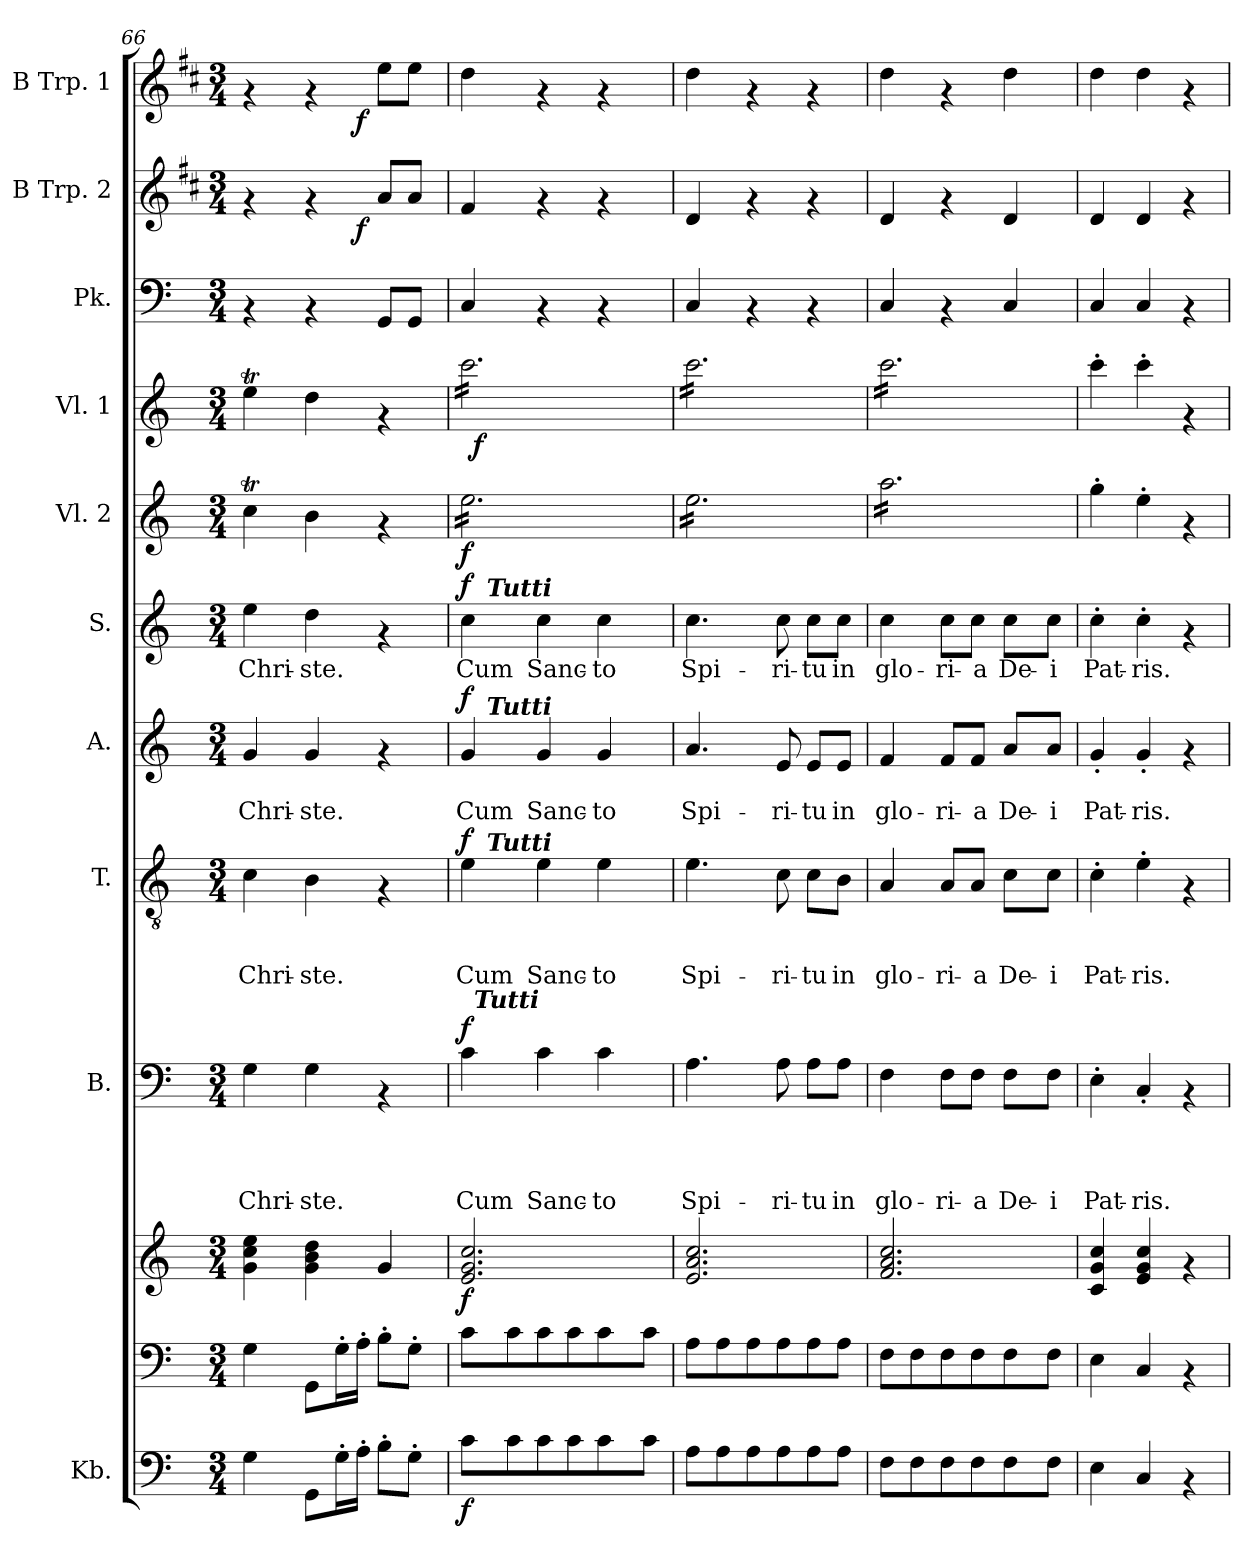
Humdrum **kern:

**kern	**dynam	**kern	**kern	**dynam	**kern	**text	**text	**text	**text	**dynam	**kern	**text	**text	**text	**dynam	**kern	**text	**text	**dynam	**kern	**text	**dynam	**kern	**dynam	**kern	**dynam	**kern	**kern	**dynam	**kern	**dynam
*part12	*part12	*part11	*part10	*part10	*part9	*part9	*part9	*part9	*part9	*part9	*part8	*part8	*part8	*part8	*part8	*part7	*part7	*part7	*part7	*part6	*part6	*part6	*part5	*part5	*part4	*part4	*part3	*part2	*part2	*part1	*part1
*staff12	*staff12	*staff11	*staff10	*staff10	*staff9	*staff9	*staff9	*staff9	*staff9	*staff9	*staff8	*staff8	*staff8	*staff8	*staff8	*staff7	*staff7	*staff7	*staff7	*staff6	*staff6	*staff6	*staff5	*staff5	*staff4	*staff4	*staff3	*staff2	*staff2	*staff1	*staff1
*I"Kb.	*	*	*	*	*I"B.	*	*	*	*	*	*I"T.	*	*	*	*	*I"A.	*	*	*	*I"S.	*	*	*I"Vl. 2	*	*I"Vl. 1	*	*I"Pk.	*I"B Trp. 2	*	*I"B Trp. 1	*
*I'Kb.	*	*	*	*	*I'B.	*	*	*	*	*	*I'T.	*	*	*	*	*I'A.	*	*	*	*I'S.	*	*	*I'Vl. 2	*	*I'Vl. 1	*	*I'Pk.	*I'B Trp. 2	*	*I'B Trp. 1	*
!!LO:PB:g=z
*clefF4	*	*clefF4	*clefG2	*	*clefF4	*	*	*	*	*	*clefGv2	*	*	*	*	*clefG2	*	*	*	*clefG2	*	*	*clefG2	*	*clefG2	*	*clefF4	*clefG2	*	*clefG2	*
*	*	*	*	*	*	*	*	*	*	*	*	*	*	*	*	*	*	*	*	*	*	*	*	*	*	*	*	*ITrd1c2	*	*ITrd1c2	*
*k[]	*	*k[]	*k[]	*	*k[]	*	*	*	*	*	*k[]	*	*	*	*	*k[]	*	*	*	*k[]	*	*	*k[]	*	*k[]	*	*k[]	*k[]	*	*k[]	*
*C:	*	*C:	*C:	*	*C:	*	*	*	*	*	*C:	*	*	*	*	*C:	*	*	*	*C:	*	*	*C:	*	*C:	*	*C:	*C:	*	*C:	*
*M3/4	*	*M3/4	*M3/4	*	*M3/4	*	*	*	*	*	*M3/4	*	*	*	*	*M3/4	*	*	*	*M3/4	*	*	*M3/4	*	*M3/4	*	*M3/4	*M3/4	*	*M3/4	*
=66	=66	=66	=66	=66	=66	=66	=66	=66	=66	=66	=66	=66	=66	=66	=66	=66	=66	=66	=66	=66	=66	=66	=66	=66	=66	=66	=66	=66	=66	=66	=66
!	!	!	!	!	!	!	!	!	!LO:LY:b	!	!	!	!	!LO:LY:b	!	!	!	!LO:LY:b	!	!	!LO:LY:b	!	!	!	!	!	!	!	!	!	!
*	*	*	*	*	*	*	*	*	*	*	*	*	*	*	*	*	*	*	*	*	*	*	*	*	*	*	*	*^	*	*^	*
4G\	.	4G\	4g\ 4cc\ 4ee\	.	4G\	.	.	.	Chri-	.	4c\	.	.	Chri-	.	4g/	.	Chri-	.	4ee\	Chri-	.	4ccT\	.	4eet\	.	4rAA	4rf	4..ryy	.	4rf	4..ryy	.
!	!	!	!	!	!	!	!	!	!LO:LY:b	!	!	!	!	!LO:LY:b	!	!	!	!LO:LY:b	!	!	!LO:LY:b	!	!	!	!	!	!	!	!	!	!	!	!
8GG\L	.	8GG\L	4g\ 4b\ 4dd\	.	4G\	.	.	.	-ste.	.	4B\	.	.	-ste.	.	4g/	.	-ste.	.	4dd\	-ste.	.	4b\	.	4dd\	.	4rAA	4rf	.	.	4rf	.	.
16G'>\L	.	16G'>\L	.	.	.	.	.	.	.	.	.	.	.	.	.	.	.	.	.	.	.	.	.	.	.	.	.	.	.	.	.	.	.
!	!	!	!	!	!	!	!	!	!	!	!	!	!	!	!	!	!	!	!	!	!	!	!	!	!	!	!	!	!	!LO:DY:b	!	!	!LO:DY:b
16A'>\JJ	.	16A'>\JJ	.	.	.	.	.	.	.	.	.	.	.	.	.	.	.	.	.	.	.	.	.	.	.	.	.	.	4ryy	f	.	4ryy	f
8B'>\L	.	8B'>\L	4g/	.	4rAA	.	.	.	.	.	4rF	.	.	.	.	4rf	.	.	.	4rf	.	.	4rf	.	4rf	.	8GG/L	8g/L	.	.	8dd\L	.	.
8G'>\J	.	8G'>\J	.	.	.	.	.	.	.	.	.	.	.	.	.	.	.	.	.	.	.	.	.	.	.	.	8GG/J	8g/J	.	.	8dd\J	.	.
.	.	.	.	.	.	.	.	.	.	.	.	.	.	.	.	.	.	.	.	.	.	.	.	.	.	.	.	.	16ryy	.	.	16ryy	.
=67	=67	=67	=67	=67	=67	=67	=67	=67	=67	=67	=67	=67	=67	=67	=67	=67	=67	=67	=67	=67	=67	=67	=67	=67	=67	=67	=67	=67	=67	=67	=67	=67	=67
!	!LO:DY:b	!	!	!LO:DY:b	!	!	!	!	!LO:LY:b	!LO:DY:a	!	!	!	!LO:LY:b	!LO:DY:a	!	!	!LO:LY:b	!LO:DY:a	!	!LO:LY:b	!LO:DY:a	!	!LO:DY:b	!	!	!	!	!	!	!	!	!
*	*	*	*	*	*	*	*	*	*	*	*	*	*	*	*	*	*	*	*	*	*	*	*	*	*	*	*	*v	*v	*	*	*	*
*	*	*	*	*	*^	*	*	*	*	*	*^	*	*	*	*	*^	*	*	*	*^	*	*	*	*	*^	*	*	*	*	*v	*v	*
*	*	*	*	*	*	*	*	*	*	*	*	*	*	*	*	*	*	*	*	*	*	*	*	*	*	*	*tremolo	*	*	*	*	*	*	*	*	*
*	*	*	*	*	*	*	*	*	*	*	*	*	*	*	*	*	*	*	*	*	*	*	*	*	*	*	*	*	*tremolo	*	*	*	*	*	*	*
8c\L	f	8c\L	2.e/ 2.g/ 2.cc/	f	4c\	32ryy	.	.	.	Cum	f	4e\	16ryy	.	.	Cum	f	4g/	16ryy	.	Cum	f	4cc\	16ryy	Cum	f	16ee\LL	f	16ccc\LL	32ryy	.	4C/	4e/	.	4cc\	.
!	!	!	!	!	!	!LO:TX:a:Bi:t=Tutti	!	!	!	!	!	!	!	!	!	!	!	!	!	!	!	!	!	!	!	!	!	!	!	!	!	!	!	!	!	!
!	!	!	!	!	!	!	!	!	!	!	!	!	!	!	!	!	!	!	!	!	!	!	!	!	!	!	!	!	!	!	!LO:DY:b	!	!	!	!	!
.	.	.	.	.	.	2ryy	.	.	.	.	.	.	.	.	.	.	.	.	.	.	.	.	.	.	.	.	.	.	.	2ryy	f	.	.	.	.	.
!	!	!	!	!	!	!	!	!	!	!	!	!	!	!	!	!	!	!	!	!	!	!	!	!LO:TX:a:Bi:t=Tutti	!	!	!	!	!	!	!	!	!	!	!	!
!	!	!	!	!	!	!	!	!	!	!	!	!	!	!	!	!	!	!	!LO:TX:a:Bi:t=Tutti	!	!	!	!	!	!	!	!	!	!	!	!	!	!	!	!	!
!	!	!	!	!	!	!	!	!	!	!	!	!	!LO:TX:a:Bi:t=Tutti	!	!	!	!	!	!	!	!	!	!	!	!	!	!	!	!	!	!	!	!	!	!	!
.	.	.	.	.	.	.	.	.	.	.	.	.	2ryy	.	.	.	.	.	2ryy	.	.	.	.	2ryy	.	.	16ee\	.	16ccc\	.	.	.	.	.	.	.
8c\	.	8c\	.	.	.	.	.	.	.	.	.	.	.	.	.	.	.	.	.	.	.	.	.	.	.	.	16ee\	.	16ccc\	.	.	.	.	.	.	.
.	.	.	.	.	.	.	.	.	.	.	.	.	.	.	.	.	.	.	.	.	.	.	.	.	.	.	16ee\	.	16ccc\	.	.	.	.	.	.	.
!	!	!	!	!	!	!	!	!	!	!LO:LY:b	!	!	!	!	!	!LO:LY:b	!	!	!	!	!LO:LY:b	!	!	!	!LO:LY:b	!	!	!	!	!	!	!	!	!	!	!
8c\	.	8c\	.	.	4c\	.	.	.	.	Sanc-	.	4e\	.	.	.	Sanc-	.	4g/	.	.	Sanc-	.	4cc\	.	Sanc-	.	16ee\	.	16ccc\	.	.	4rAA	4rf	.	4rf	.
.	.	.	.	.	.	.	.	.	.	.	.	.	.	.	.	.	.	.	.	.	.	.	.	.	.	.	16ee\	.	16ccc\	.	.	.	.	.	.	.
8c\	.	8c\	.	.	.	.	.	.	.	.	.	.	.	.	.	.	.	.	.	.	.	.	.	.	.	.	16ee\	.	16ccc\	.	.	.	.	.	.	.
.	.	.	.	.	.	.	.	.	.	.	.	.	.	.	.	.	.	.	.	.	.	.	.	.	.	.	16ee\	.	16ccc\	.	.	.	.	.	.	.
!	!	!	!	!	!	!	!	!	!	!LO:LY:b	!	!	!	!	!	!LO:LY:b	!	!	!	!	!LO:LY:b	!	!	!	!LO:LY:b	!	!	!	!	!	!	!	!	!	!	!
8c\	.	8c\	.	.	4c\	.	.	.	.	-to	.	4e\	.	.	.	-to	.	4g/	.	.	-to	.	4cc\	.	-to	.	16ee\	.	16ccc\	.	.	4rAA	4rf	.	4rf	.
.	.	.	.	.	.	8..ryy	.	.	.	.	.	.	.	.	.	.	.	.	.	.	.	.	.	.	.	.	.	.	.	8..ryy	.	.	.	.	.	.
.	.	.	.	.	.	.	.	.	.	.	.	.	8.ryy	.	.	.	.	.	8.ryy	.	.	.	.	8.ryy	.	.	16ee\	.	16ccc\	.	.	.	.	.	.	.
8c\J	.	8c\J	.	.	.	.	.	.	.	.	.	.	.	.	.	.	.	.	.	.	.	.	.	.	.	.	16ee\	.	16ccc\	.	.	.	.	.	.	.
.	.	.	.	.	.	.	.	.	.	.	.	.	.	.	.	.	.	.	.	.	.	.	.	.	.	.	16ee\JJ	.	16ccc\JJ	.	.	.	.	.	.	.
=68	=68	=68	=68	=68	=68	=68	=68	=68	=68	=68	=68	=68	=68	=68	=68	=68	=68	=68	=68	=68	=68	=68	=68	=68	=68	=68	=68	=68	=68	=68	=68	=68	=68	=68	=68	=68
!	!	!	!	!	!	!	!	!	!	!LO:LY:b	!	!	!	!	!	!LO:LY:b	!	!	!	!	!LO:LY:b	!	!	!	!LO:LY:b	!	!	!	!	!	!	!	!	!	!	!
*	*	*	*	*	*v	*v	*	*	*	*	*	*	*	*	*	*	*	*v	*v	*	*	*	*v	*v	*	*	*	*	*v	*v	*	*	*	*	*	*
*	*	*	*	*	*	*	*	*	*	*	*v	*v	*	*	*	*	*	*	*	*	*	*	*	*	*	*	*	*	*	*	*	*
8A\L	.	8A\L	2.e/ 2.a/ 2.cc/	.	4.A\	.	.	.	Spi-	.	4.e\	.	.	Spi-	.	4.a/	.	Spi-	.	4.cc\	Spi-	.	16ee\LL	.	16ccc\LL	.	4C/	4c/	.	4cc\	.
.	.	.	.	.	.	.	.	.	.	.	.	.	.	.	.	.	.	.	.	.	.	.	16ee\	.	16ccc\	.	.	.	.	.	.
8A\	.	8A\	.	.	.	.	.	.	.	.	.	.	.	.	.	.	.	.	.	.	.	.	16ee\	.	16ccc\	.	.	.	.	.	.
.	.	.	.	.	.	.	.	.	.	.	.	.	.	.	.	.	.	.	.	.	.	.	16ee\	.	16ccc\	.	.	.	.	.	.
8A\	.	8A\	.	.	.	.	.	.	.	.	.	.	.	.	.	.	.	.	.	.	.	.	16ee\	.	16ccc\	.	4rAA	4rf	.	4rf	.
.	.	.	.	.	.	.	.	.	.	.	.	.	.	.	.	.	.	.	.	.	.	.	16ee\	.	16ccc\	.	.	.	.	.	.
!	!	!	!	!	!	!	!	!	!LO:LY:b	!	!	!	!	!LO:LY:b	!	!	!	!LO:LY:b	!	!	!LO:LY:b	!	!	!	!	!	!	!	!	!	!
8A\	.	8A\	.	.	8A\	.	.	.	-ri-	.	8c\	.	.	-ri-	.	8e/	.	-ri-	.	8cc\	-ri-	.	16ee\	.	16ccc\	.	.	.	.	.	.
.	.	.	.	.	.	.	.	.	.	.	.	.	.	.	.	.	.	.	.	.	.	.	16ee\	.	16ccc\	.	.	.	.	.	.
!	!	!	!	!	!	!	!	!	!LO:LY:b	!	!	!	!	!LO:LY:b	!	!	!	!LO:LY:b	!	!	!LO:LY:b	!	!	!	!	!	!	!	!	!	!
8A\	.	8A\	.	.	8A\L	.	.	.	-tu	.	8c\L	.	.	-tu	.	8e/L	.	-tu	.	8cc\L	-tu	.	16ee\	.	16ccc\	.	4rAA	4rf	.	4rf	.
.	.	.	.	.	.	.	.	.	.	.	.	.	.	.	.	.	.	.	.	.	.	.	16ee\	.	16ccc\	.	.	.	.	.	.
!	!	!	!	!	!	!	!	!	!LO:LY:b	!	!	!	!	!LO:LY:b	!	!	!	!LO:LY:b	!	!	!LO:LY:b	!	!	!	!	!	!	!	!	!	!
8A\J	.	8A\J	.	.	8A\J	.	.	.	in	.	8B\J	.	.	in	.	8e/J	.	in	.	8cc\J	in	.	16ee\	.	16ccc\	.	.	.	.	.	.
.	.	.	.	.	.	.	.	.	.	.	.	.	.	.	.	.	.	.	.	.	.	.	16ee\JJ	.	16ccc\JJ	.	.	.	.	.	.
=69	=69	=69	=69	=69	=69	=69	=69	=69	=69	=69	=69	=69	=69	=69	=69	=69	=69	=69	=69	=69	=69	=69	=69	=69	=69	=69	=69	=69	=69	=69	=69
!	!	!	!	!	!	!	!	!	!LO:LY:b	!	!	!	!	!LO:LY:b	!	!	!	!LO:LY:b	!	!	!LO:LY:b	!	!	!	!	!	!	!	!	!	!
8F\L	.	8F\L	2.f/ 2.a/ 2.cc/	.	4F\	.	.	.	glo-	.	4A/	.	.	glo-	.	4f/	.	glo-	.	4cc\	glo-	.	16aa\LL	.	16ccc\LL	.	4C/	4c/	.	4cc\	.
.	.	.	.	.	.	.	.	.	.	.	.	.	.	.	.	.	.	.	.	.	.	.	16aa\	.	16ccc\	.	.	.	.	.	.
8F\	.	8F\	.	.	.	.	.	.	.	.	.	.	.	.	.	.	.	.	.	.	.	.	16aa\	.	16ccc\	.	.	.	.	.	.
.	.	.	.	.	.	.	.	.	.	.	.	.	.	.	.	.	.	.	.	.	.	.	16aa\	.	16ccc\	.	.	.	.	.	.
!	!	!	!	!	!	!	!	!	!LO:LY:b	!	!	!	!	!LO:LY:b	!	!	!	!LO:LY:b	!	!	!LO:LY:b	!	!	!	!	!	!	!	!	!	!
8F\	.	8F\	.	.	8F\L	.	.	.	-ri-	.	8A/L	.	.	-ri-	.	8f/L	.	-ri-	.	8cc\L	-ri-	.	16aa\	.	16ccc\	.	4rAA	4rf	.	4rf	.
.	.	.	.	.	.	.	.	.	.	.	.	.	.	.	.	.	.	.	.	.	.	.	16aa\	.	16ccc\	.	.	.	.	.	.
!	!	!	!	!	!	!	!	!	!LO:LY:b	!	!	!	!	!LO:LY:b	!	!	!	!LO:LY:b	!	!	!LO:LY:b	!	!	!	!	!	!	!	!	!	!
8F\	.	8F\	.	.	8F\J	.	.	.	-a	.	8A/J	.	.	-a	.	8f/J	.	-a	.	8cc\J	-a	.	16aa\	.	16ccc\	.	.	.	.	.	.
.	.	.	.	.	.	.	.	.	.	.	.	.	.	.	.	.	.	.	.	.	.	.	16aa\	.	16ccc\	.	.	.	.	.	.
!	!	!	!	!	!	!	!	!	!LO:LY:b	!	!	!	!	!LO:LY:b	!	!	!	!LO:LY:b	!	!	!LO:LY:b	!	!	!	!	!	!	!	!	!	!
8F\	.	8F\	.	.	8F\L	.	.	.	De-	.	8c\L	.	.	De-	.	8a/L	.	De-	.	8cc\L	De-	.	16aa\	.	16ccc\	.	4C/	4c/	.	4cc\	.
.	.	.	.	.	.	.	.	.	.	.	.	.	.	.	.	.	.	.	.	.	.	.	16aa\	.	16ccc\	.	.	.	.	.	.
!	!	!	!	!	!	!	!	!	!LO:LY:b	!	!	!	!	!LO:LY:b	!	!	!	!LO:LY:b	!	!	!LO:LY:b	!	!	!	!	!	!	!	!	!	!
8F\J	.	8F\J	.	.	8F\J	.	.	.	-i	.	8c\J	.	.	-i	.	8a/J	.	-i	.	8cc\J	-i	.	16aa\	.	16ccc\	.	.	.	.	.	.
.	.	.	.	.	.	.	.	.	.	.	.	.	.	.	.	.	.	.	.	.	.	.	16aa\JJ	.	16ccc\JJ	.	.	.	.	.	.
*	*	*	*	*	*	*	*	*	*	*	*	*	*	*	*	*	*	*	*	*	*	*	*	*	*Xtremolo	*	*	*	*	*	*
*	*	*	*	*	*	*	*	*	*	*	*	*	*	*	*	*	*	*	*	*	*	*	*Xtremolo	*	*	*	*	*	*	*	*
=70	=70	=70	=70	=70	=70	=70	=70	=70	=70	=70	=70	=70	=70	=70	=70	=70	=70	=70	=70	=70	=70	=70	=70	=70	=70	=70	=70	=70	=70	=70	=70
!	!	!	!	!	!	!	!	!	!LO:LY:b	!	!	!	!	!LO:LY:b	!	!	!	!LO:LY:b	!	!	!LO:LY:b	!	!	!	!	!	!	!	!	!	!
4E\	.	4E\	4c/ 4g/ 4cc/	.	4E'>\	.	.	.	Pat-	.	4c'>\	.	.	Pat-	.	4g'</	.	Pat-	.	4cc'>\	Pat-	.	4gg'>\	.	4ccc'>\	.	4C/	4c/	.	4cc\	.
!	!	!	!	!	!	!	!	!	!LO:LY:b	!	!	!	!	!LO:LY:b	!	!	!	!LO:LY:b	!	!	!LO:LY:b	!	!	!	!	!	!	!	!	!	!
4C/	.	4C/	4e/ 4g/ 4cc/	.	4C'</	.	.	.	-ris.	.	4e'>\	.	.	-ris.	.	4g'</	.	-ris.	.	4cc'>\	-ris.	.	4ee'>\	.	4ccc'>\	.	4C/	4c/	.	4cc\	.
4rAA	.	4rAA	4rf	.	4rAA	.	.	.	.	.	4rF	.	.	.	.	4rf	.	.	.	4rf	.	.	4rf	.	4rf	.	4rAA	4rf	.	4rf	.
=	=	=	=	=	=	=	=	=	=	=	=	=	=	=	=	=	=	=	=	=	=	=	=	=	=	=	=	=	=	=	=
*-	*-	*-	*-	*-	*-	*-	*-	*-	*-	*-	*-	*-	*-	*-	*-	*-	*-	*-	*-	*-	*-	*-	*-	*-	*-	*-	*-	*-	*-	*-	*-
